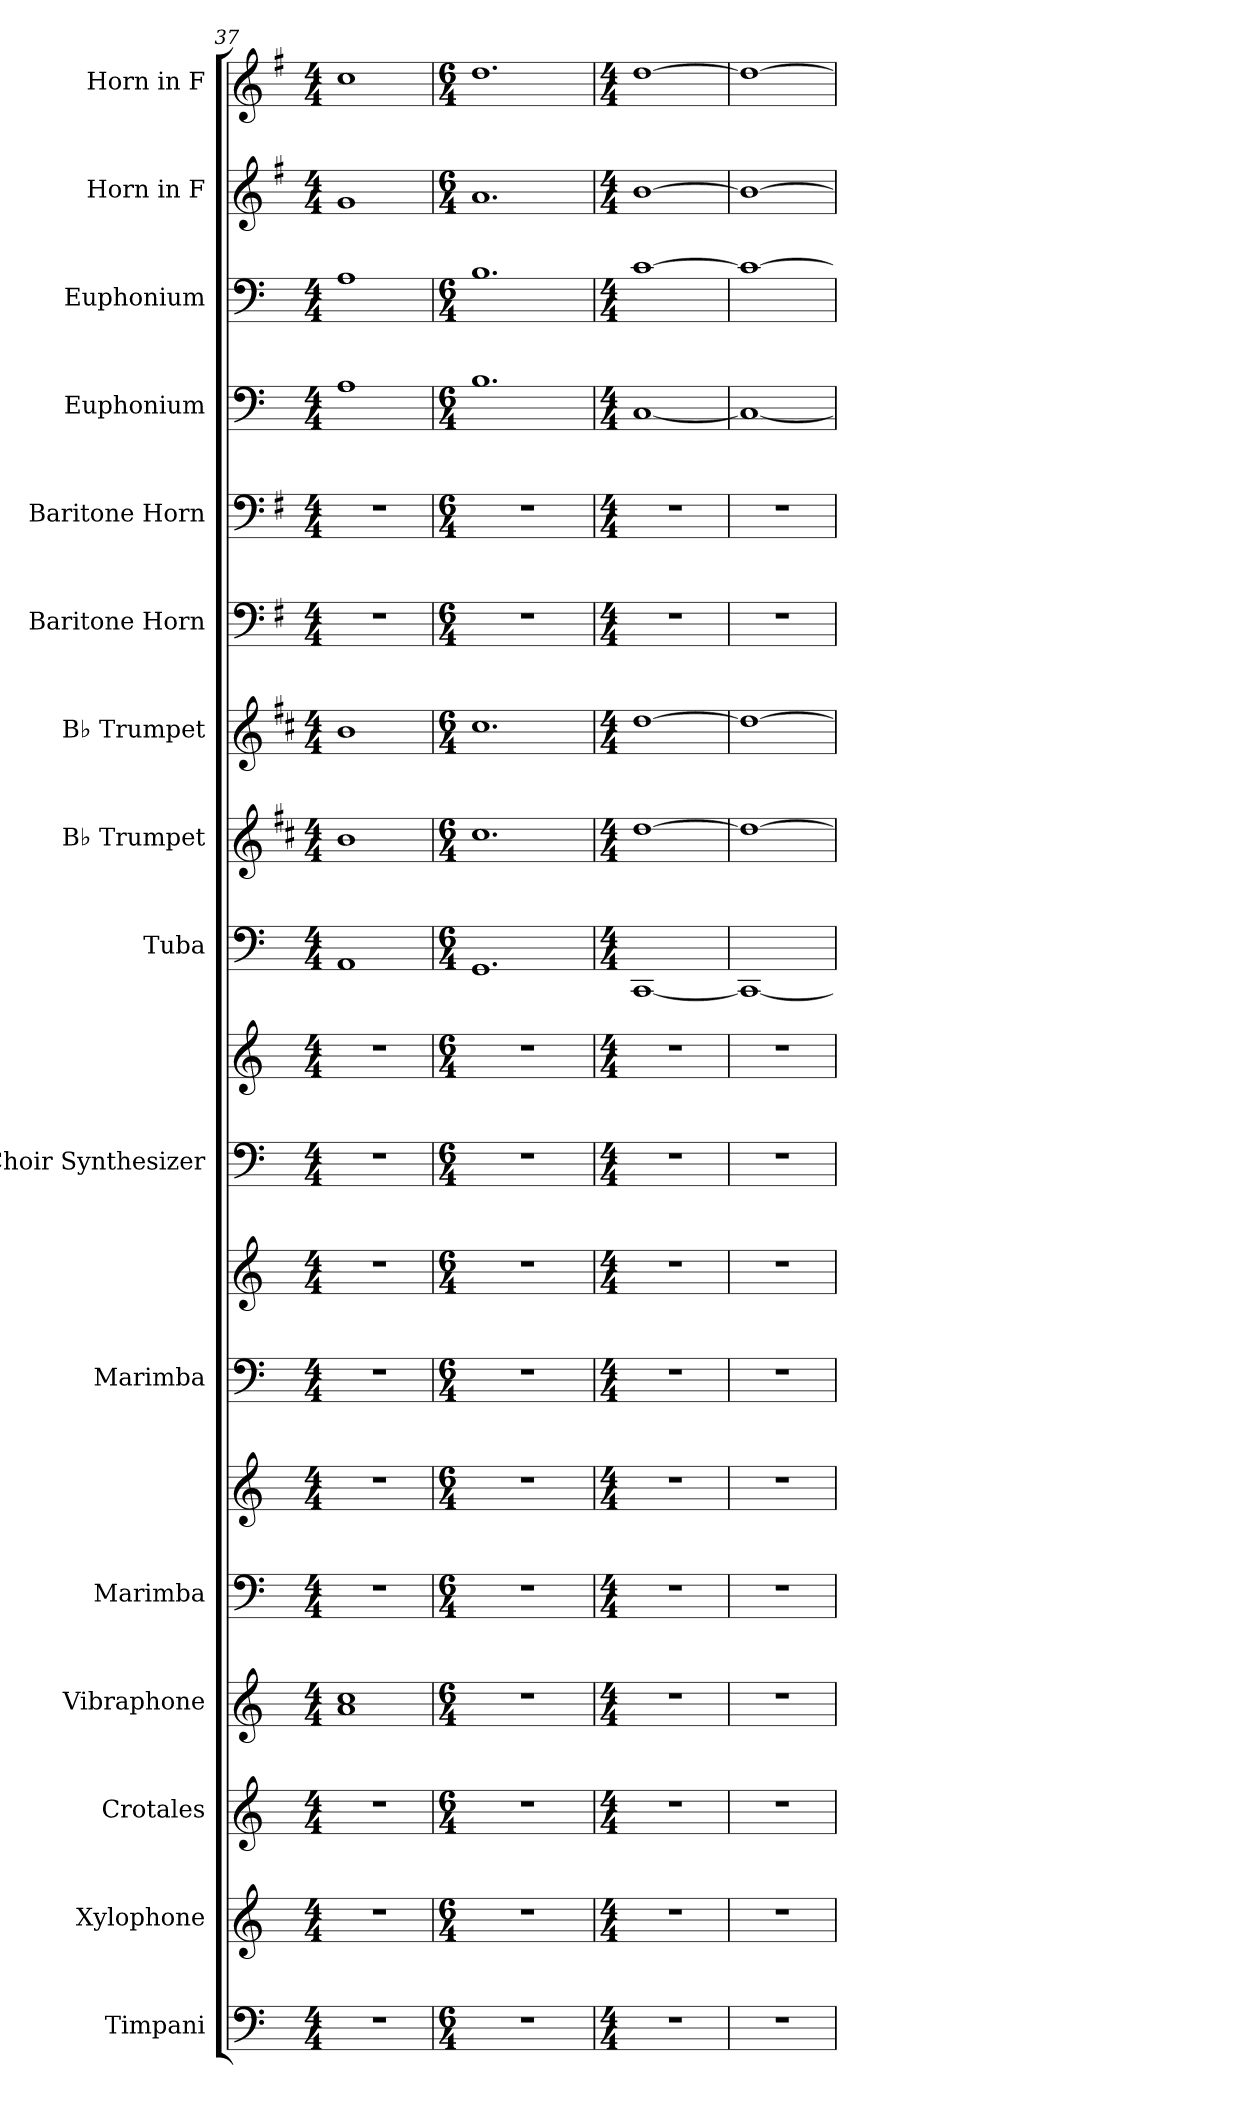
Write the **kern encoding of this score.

**kern	**kern	**kern	**kern	**kern	**kern	**kern	**kern	**kern	**kern	**kern	**kern	**kern	**kern	**kern	**kern	**kern	**kern	**kern
*part16	*part15	*part14	*part13	*part12	*part12	*part11	*part11	*part10	*part10	*part9	*part8	*part7	*part6	*part5	*part4	*part3	*part2	*part1
*staff19	*staff18	*staff17	*staff16	*staff15	*staff14	*staff13	*staff12	*staff11	*staff10	*staff9	*staff8	*staff7	*staff6	*staff5	*staff4	*staff3	*staff2	*staff1
*I"Timpani	*I"Xylophone	*I"Crotales	*I"Vibraphone	*I"Marimba	*	*I"Marimba	*	*I"Choir Synthesizer	*	*I"Tuba	*I"B♭ Trumpet	*I"B♭ Trumpet	*I"Baritone Horn	*I"Baritone Horn	*I"Euphonium	*I"Euphonium	*I"Horn in F	*I"Horn in F
*I'Timp.	*I'Xyl.	*I'Cro.	*I'Vib.	*I'Mrm.	*	*I'Mrm.	*	*I'Synth.	*	*I'Tba.	*I'B♭ Tpt.	*I'B♭ Tpt.	*I'Bar. Hn.	*I'Bar. Hn.	*I'Euph.	*I'Euph.	*	*
*clefF4	*clefG2	*clefG2	*clefG2	*clefF4	*clefG2	*clefF4	*clefG2	*clefF4	*clefG2	*clefF4	*clefG2	*clefG2	*clefF4	*clefF4	*clefF4	*clefF4	*clefG2	*clefG2
*	*ITrd-7c-12	*ITrd-14c-24	*	*	*	*	*	*	*	*	*ITrd1c2	*ITrd1c2	*ITrd4c7	*ITrd4c7	*	*	*ITrd4c7	*ITrd4c7
*k[]	*k[]	*k[]	*k[]	*k[]	*k[]	*k[]	*k[]	*k[]	*k[]	*k[]	*k[]	*k[]	*k[]	*k[]	*k[]	*k[]	*k[]	*k[]
*M4/4	*M4/4	*M4/4	*M4/4	*M4/4	*M4/4	*M4/4	*M4/4	*M4/4	*M4/4	*M4/4	*M4/4	*M4/4	*M4/4	*M4/4	*M4/4	*M4/4	*M4/4	*M4/4
=37	=37	=37	=37	=37	=37	=37	=37	=37	=37	=37	=37	=37	=37	=37	=37	=37	=37	=37
1r	1r	1r	1a 1cc	1r	1r	1r	1r	1r	1r	1AA	1a	1a	1r	1r	1A	1A	1c	1f
=38	=38	=38	=38	=38	=38	=38	=38	=38	=38	=38	=38	=38	=38	=38	=38	=38	=38	=38
*M6/4	*M6/4	*M6/4	*M6/4	*M6/4	*M6/4	*M6/4	*M6/4	*M6/4	*M6/4	*M6/4	*M6/4	*M6/4	*M6/4	*M6/4	*M6/4	*M6/4	*M6/4	*M6/4
1.r	1.r	1.r	1.r	1.r	1.r	1.r	1.r	1.r	1.r	1.GG	1.b	1.b	1.r	1.r	1.B	1.B	1.d	1.g
=39	=39	=39	=39	=39	=39	=39	=39	=39	=39	=39	=39	=39	=39	=39	=39	=39	=39	=39
*M4/4	*M4/4	*M4/4	*M4/4	*M4/4	*M4/4	*M4/4	*M4/4	*M4/4	*M4/4	*M4/4	*M4/4	*M4/4	*M4/4	*M4/4	*M4/4	*M4/4	*M4/4	*M4/4
1r	1r	1r	1r	1r	1r	1r	1r	1r	1r	[1CC	[1cc	[1cc	1r	1r	[1C	[1c	[1e	[1g
=40	=40	=40	=40	=40	=40	=40	=40	=40	=40	=40	=40	=40	=40	=40	=40	=40	=40	=40
1r	1r	1r	1r	1r	1r	1r	1r	1r	1r	1CC_	1cc_	1cc_	1r	1r	1C_	1c_	1e_	1g_
=	=	=	=	=	=	=	=	=	=	=	=	=	=	=	=	=	=	=
*-	*-	*-	*-	*-	*-	*-	*-	*-	*-	*-	*-	*-	*-	*-	*-	*-	*-	*-
